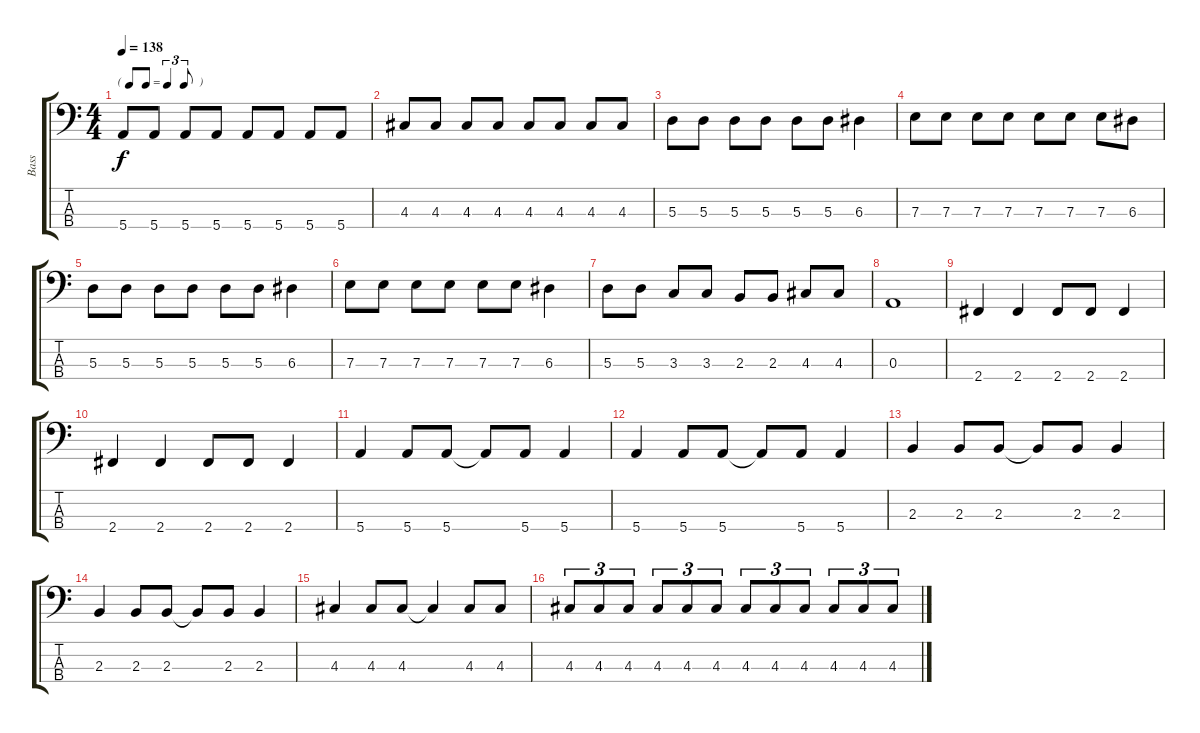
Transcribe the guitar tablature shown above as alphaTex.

\track ("Bass" "Bass") {instrument electricbasspick}
\staff {score tabs}
\tuning (G2 D2 A1 E1) {hide}
\ts (4 4)
\tf triplet8th
\tempo 138
\clef f4
\ks c
5.4.8{dy f} 5.4.8 5.4.8 5.4.8 5.4.8 5.4.8 5.4.8 5.4.8 |
4.3.8 4.3.8 4.3.8 4.3.8 4.3.8 4.3.8 4.3.8 4.3.8 |
5.3.8 5.3.8 5.3.8 5.3.8 5.3.8 5.3.8 6.3.4 |
7.3.8 7.3.8 7.3.8 7.3.8 7.3.8 7.3.8 7.3.8 6.3.8 |
5.3.8 5.3.8 5.3.8 5.3.8 5.3.8 5.3.8 6.3.4 |
7.3.8 7.3.8 7.3.8 7.3.8 7.3.8 7.3.8 6.3.4 |
5.3.8 5.3.8 3.3.8 3.3.8 2.3.8 2.3.8 4.3.8 4.3.8 |
0.3.1 |
2.4.4 2.4.4 2.4.8 2.4.8 2.4.4 |
2.4.4 2.4.4 2.4.8 2.4.8 2.4.4 |
5.4.4 5.4.8 5.4.8 5.4{t}.8 5.4.8 5.4.4 |
5.4.4 5.4.8 5.4.8 5.4{t}.8 5.4.8 5.4.4 |
2.3.4 2.3.8 2.3.8 2.3{t}.8 2.3.8 2.3.4 |
2.3.4 2.3.8 2.3.8 2.3{t}.8 2.3.8 2.3.4 |
4.3.4 4.3.8 4.3.8 4.3{t}.4 4.3.8 4.3.8 |
4.3.8{tu (3 2)} 4.3.8{tu (3 2)} 4.3.8{tu (3 2)} 4.3.8{tu (3 2)} 4.3.8{tu (3 2)} 4.3.8{tu (3 2)} 4.3.8{tu (3 2)} 4.3.8{tu (3 2)} 4.3.8{tu (3 2)} 4.3.8{tu (3 2)} 4.3.8{tu (3 2)} 4.3.8{tu (3 2)}
